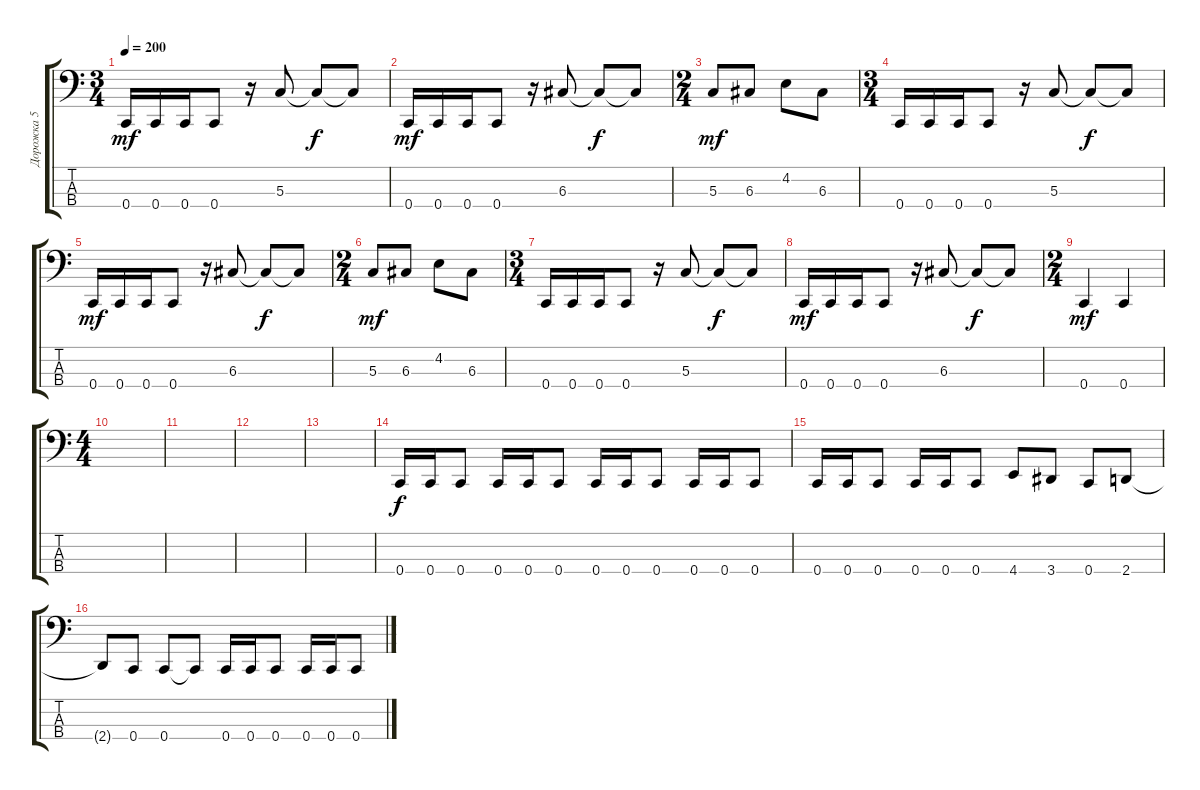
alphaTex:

\track ("Дорожка 5" "Дорожка 5") {instrument electricbasspick}
\staff {score tabs}
\tuning (F2 C2 G1 C1) {hide}
\ts (3 4)
\tempo 200
\clef f4
\ks c
0.4.16{dy mf} 0.4.16 0.4.16 0.4.8 r.16 5.3.8 5.3{t}.8{dy f} 5.3{t}.8 |
0.4.16{dy mf} 0.4.16 0.4.16 0.4.8 r.16 6.3.8 6.3{t}.8{dy f} 6.3{t}.8 |
\ts (2 4)
5.3.8{dy mf} 6.3.8 4.2.8 6.3.8 |
\ts (3 4)
0.4.16 0.4.16 0.4.16 0.4.8 r.16 5.3.8 5.3{t}.8{dy f} 5.3{t}.8 |
0.4.16{dy mf} 0.4.16 0.4.16 0.4.8 r.16 6.3.8 6.3{t}.8{dy f} 6.3{t}.8 |
\ts (2 4)
5.3.8{dy mf} 6.3.8 4.2.8 6.3.8 |
\ts (3 4)
0.4.16 0.4.16 0.4.16 0.4.8 r.16 5.3.8 5.3{t}.8{dy f} 5.3{t}.8 |
0.4.16{dy mf} 0.4.16 0.4.16 0.4.8 r.16 6.3.8 6.3{t}.8{dy f} 6.3{t}.8 |
\ts (2 4)
0.4.4{dy mf} 0.4.4 |
\ts (4 4)
|
|
|
|
0.4.16{dy f} 0.4.16 0.4.8 0.4.16 0.4.16 0.4.8 0.4.16 0.4.16 0.4.8 0.4.16 0.4.16 0.4.8 |
0.4.16 0.4.16 0.4.8 0.4.16 0.4.16 0.4.8 4.4.8 3.4.8 0.4.8 2.4.8 |
2.4{t}.8 0.4.8 0.4.8 0.4{t}.8 0.4.16 0.4.16 0.4.8 0.4.16 0.4.16 0.4.8
